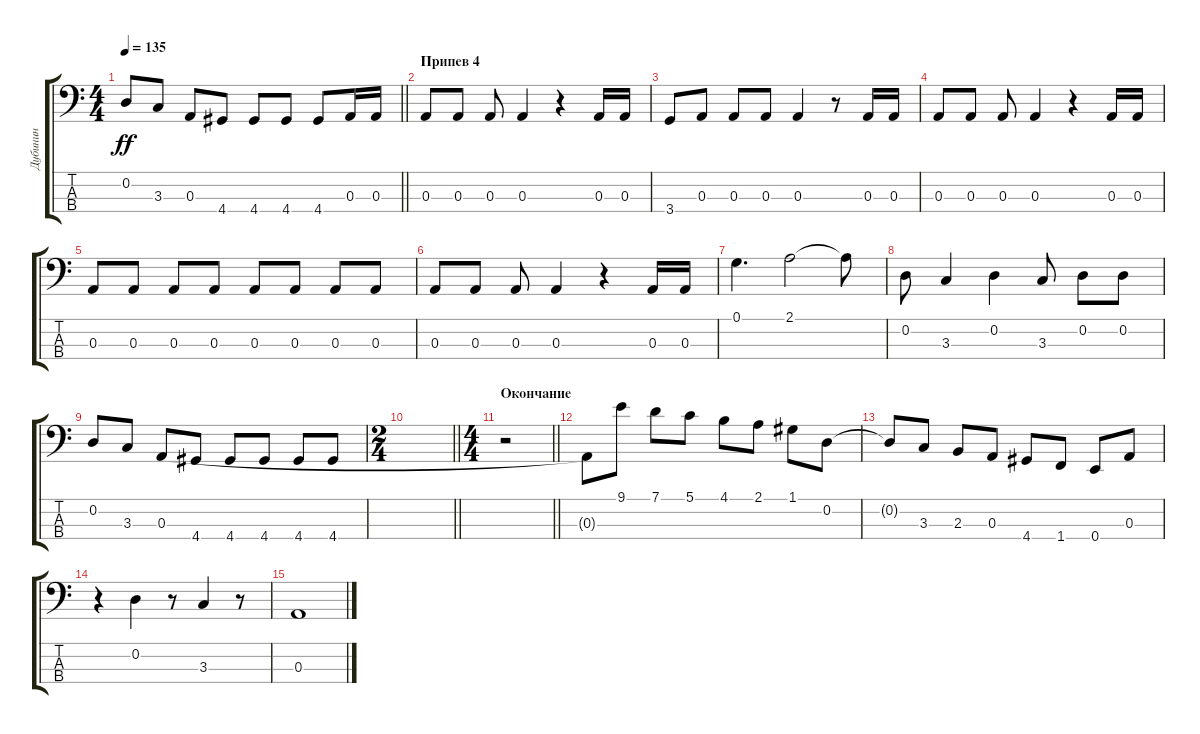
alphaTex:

\track ("Дубинин" "Дубинин") {instrument electricbassfinger}
\staff {score tabs}
\tuning (G2 D2 A1 E1) {hide}
\ts (4 4)
\tempo 135
\clef f4
\barLineRight lightlight
\ks c
0.2.8{dy ff} 3.3.8 0.3.8 4.4.8 4.4.8 4.4.8 4.4.8 0.3.16 0.3.16 |
\section ("" "Припев 4")
0.3.8 0.3.8 0.3.8 0.3.4 r.4 0.3.16 0.3.16 |
3.4.8 0.3.8 0.3.8 0.3.8 0.3.4 r.8 0.3.16 0.3.16 |
0.3.8 0.3.8 0.3.8 0.3.4 r.4 0.3.16 0.3.16 |
0.3.8 0.3.8 0.3.8 0.3.8 0.3.8 0.3.8 0.3.8 0.3.8 |
0.3.8 0.3.8 0.3.8 0.3.4 r.4 0.3.16 0.3.16 |
0.1.4{d} 2.1.2 2.1{t}.8 |
0.2.8 3.3.4 0.2.4 3.3.8 0.2.8 0.2.8 |
0.2.8 3.3.8 0.3.8 4.4.8 4.4.8 4.4.8 4.4.8 4.4.8 |
\ts (2 4)
\barLineRight lightlight
|
\ts (4 4)
\section ("" "Окончание")
\barLineRight lightlight
r.2 |
0.3{t}.8 9.1.8 7.1.8 5.1.8 4.1.8 2.1.8 1.1.8 0.2.8 |
0.2{t}.8 3.3.8 2.3.8 0.3.8 4.4.8 1.4.8 0.4.8 0.3.8 |
r.4 0.2.4 r.8 3.3.4 r.8 |
0.3.1
